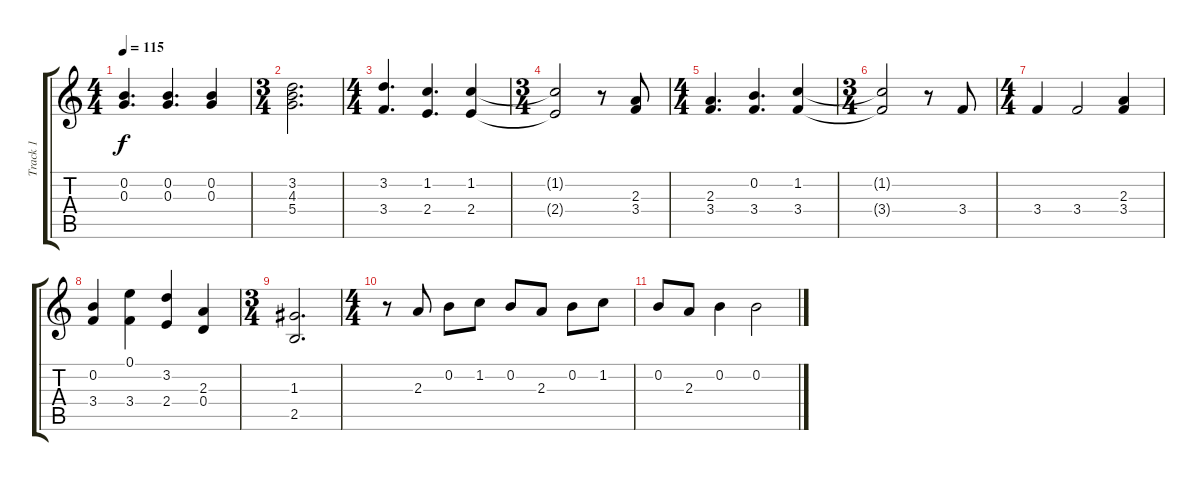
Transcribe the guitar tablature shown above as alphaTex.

\track ("Track 1" "Track 1") {instrument acousticgrandpiano}
\staff {score tabs}
\tuning (E5 B4 G4 D4 A3 E3) {hide}
\ts (4 4)
\tempo 115
\clef g2
\ks c
(0.2 0.3).4{d dy f} (0.2 0.3).4{d} (0.2 0.3).4 |
\ts (3 4)
(3.2 4.3 5.4).2{d} |
\ts (4 4)
(3.2 3.4).4{d} (1.2 2.4).4{d} (1.2 2.4).4 |
\ts (3 4)
(1.2{t} 2.4{t}).2 r.8 (2.3 3.4).8 |
\ts (4 4)
(2.3 3.4).4{d} (0.2 3.4).4{d} (1.2 3.4).4 |
\ts (3 4)
(1.2{t} 3.4{t}).2 r.8 3.4.8 |
\ts (4 4)
3.4.4 3.4.2 (2.3 3.4).4 |
(0.2 3.4).4 (0.1 3.4).4 (3.2 2.4).4 (2.3 0.4).4 |
\ts (3 4)
(1.3 2.5).2{d} |
\ts (4 4)
r.8 2.3.8 0.2.8 1.2.8 0.2.8 2.3.8 0.2.8 1.2.8 |
0.2.8 2.3.8 0.2.4 0.2.2
